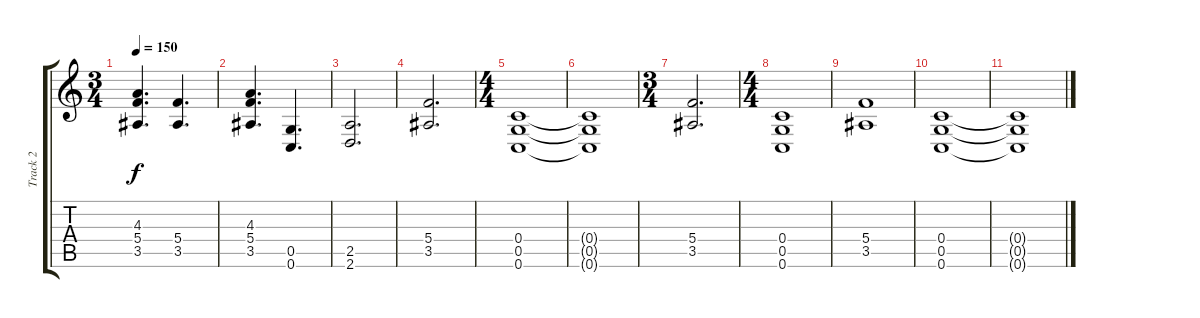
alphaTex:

\track ("Track 2" "Track 2") {instrument distortionguitar}
\staff {score tabs}
\tuning (D4 A3 F3 C3 G2 C2) {hide}
\ts (3 4)
\tempo 150
\clef g2
\ks c
(4.3 5.4 3.5).4{d dy f} (5.4 3.5).4{d} |
(4.3 5.4 3.5).4{d} (0.5 0.6).4{d} |
(2.5 2.6).2{d} |
(5.4 3.5).2{d} |
\ts (4 4)
(0.4 0.5 0.6).1 |
(0.4{t} 0.5{t} 0.6{t}).1 |
\ts (3 4)
(5.4 3.5).2{d} |
\ts (4 4)
(0.4 0.5 0.6).1 |
(5.4 3.5).1 |
(0.4 0.5 0.6).1 |
(0.4{t} 0.5{t} 0.6{t}).1
